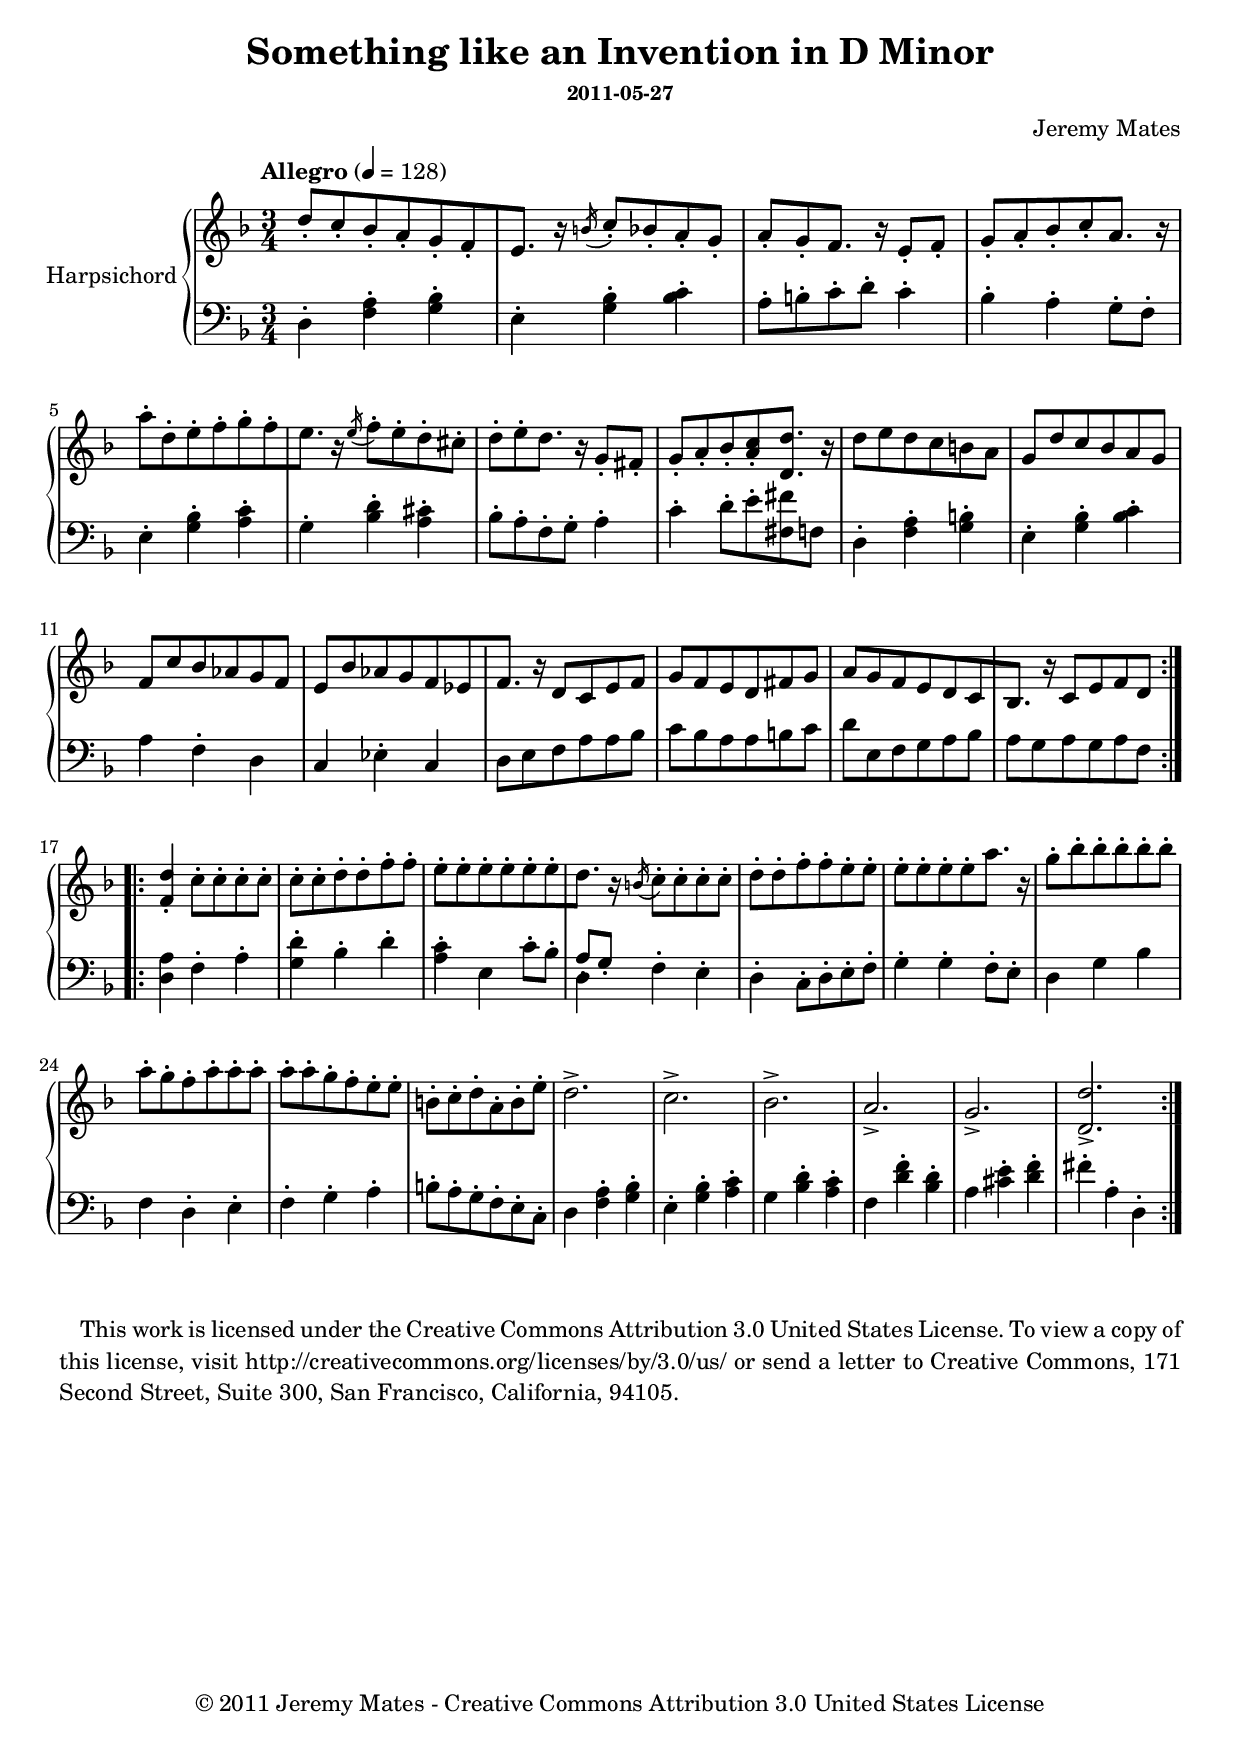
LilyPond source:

% LilyPond engraving system - http://www.lilypond.org/
%
% MIDI playback assumes "Campbells Harpsichord tuned" SoundFont being used!
%
% http://soundcloud.com/thrig

\version "2.16.0"

% http://www.mail-archive.com/lilypond-user@gnu.org/msg38823.html
\include "articulate.ly"

#(define-markup-list-command (paragraph layout props args) (markup-list?)
 (interpret-markup-list layout props
   (make-justified-lines-markup-list (cons (make-hspace-markup 2) args))))

\header {
  title = "Something like an Invention in D Minor"
  composer = "Jeremy Mates"
  subsubtitle = "2011-05-27"
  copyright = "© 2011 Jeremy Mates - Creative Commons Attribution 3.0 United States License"
}

firstBitUpper = \relative c'' { \repeat volta 2 {
  d8-.[ c-. bes-. a-. g-. f-.  |
  e8.] r16  \acciaccatura b'16 c8-. bes-. a-. g-. |
  a8-. g-. f8. r16  e8-. f-.  |
  g8-. a-. bes-. c-. a8. r16  |

  a'8-.[ d,-. e-. f-. g-. f-.  |
  e8.] r16  \acciaccatura e16 f8-. e-. d-. cis-. |
  d8-. e-. d8. r16 g,8-. fis-. |
  g8-. a-. bes-. <a c>-. <d d,>8. r16 |

  d8 e d c b a |
  g8 d' c bes a g |
  f8 c' bes aes g f |
  e8[ bes' aes g f ees | 

  f8.] r16  d8 c e f |
  g8 f e d fis g |
  a8[ g f e d c |
  bes8.] r16 c8 e f d |
} }

firstBitLower = \relative c { \repeat volta 2 {
  d4-. <f a>-. <g bes>-.   |
  e4-. <g bes>-. <bes c>-. |
  a8-. b-. c-. d-. c4-.    |
  bes4-. a-. g8-. f-.      |

  e4-. <g bes>-. <a c>-.   |
  g4-. <bes d>-. <a cis>-. |
  bes8-. a-. f-. g-. a4-.  |
  c4-. d8-. e-. <fis fis,>8 f, |

  d4-. <f a>-. <g b>-. |
  e4-. <g bes>-. <bes c>-. |
  a4 f-. d |
  c4 ees-. c |

  d8 e f a a bes] |
  c8 bes a a b c |
  d8 e, f g a bes |
  a8 g a g a f |
} }

secondBitUpper = \relative c' { \repeat volta 2 {
  <f d'>4-. c'8-. c-. c-. c-. |
  c8-. c-. d-. d-. f-. f-. |
  e8-.[ e-. e-. e-. e-. e-. |
  d8.] r16 \acciaccatura b16 c8-. c-. c-. c-. |

  d-. d-. f-. f-. e8-. e8-. |
  e8-. e-. e-. e-. a8. r16 |
  g8-. bes-. bes-. bes-. bes-. bes-. |
  a8-. g-. f-. a-. a-. a-. |

  a8-. a8-. g-. f-. e-. e-. |
  b8-. c-. d-. a-. b-. e-. |
  d2.-> |
  c2.-> |

  bes2.-> |
  a2.-> |
  g2.-> |
  <d d'>2.-> |
} }

secondBitLower = \relative c { \repeat volta 2 {
  <d a'>4 f4-. a4-. |
  <g d'>4-. bes4-. d4-. |
  <a c>4-. e4 c'8-. bes-. |
  % TODO would be nice to position . not under the low d... (above looks wacky)
  << { a8_\staccato[ g_\staccato] } \\ { d4 } >> f4-. e-. |

  d4-. c8-. d-. e-. f-. |
  g4-. g-. f8-. e-.  |
  d4   g   bes    |
  f4   d-. e-.  |

  f4-. g-. a-.   |
  b8-. a-. g-. f-. e-. c-. |
  d4 <f a>-. <g bes>-.   |
  e4-. <g bes>-. <a c>-. |

  g4 <bes d>-. <a c>-. |
  f4 <d' f>-. <bes d>-. |
  a4 <cis e>-. <d f>-. |
  fis4-. a,-. d,-. |
} }

upper = {
  \clef treble
  \key d \minor
  \time 3/4
  \tempo "Allegro" 4=128

  \firstBitUpper
  \secondBitUpper
}

lower = {
  \clef bass
  \key d \minor
  \time 3/4
 
  \firstBitLower
  \secondBitLower
}

theMusic = {
  \new PianoStaff <<
    \set PianoStaff.instrumentName = #"Harpsichord"
    \set PianoStaff.midiInstrument = #"honky-tonk"
    \new Staff = "upper" \upper
    \new Staff = "lower" \lower
  >>
}

\book {
\score {
  \theMusic
  \layout {
    % as otherwise long instrument name clipped by margin
    indent = 2.3\cm
  }
}
\score {
  \unfoldRepeats \articulate {
    \theMusic
  }
  \midi { }
}
  \markuplist { \paragraph {
This work is licensed under the Creative Commons Attribution 3.0 United
States License. To view a copy of this license, visit
http://creativecommons.org/licenses/by/3.0/us/ or send a letter to
Creative Commons, 171 Second Street, Suite 300, San Francisco,
California, 94105.
} }
}
